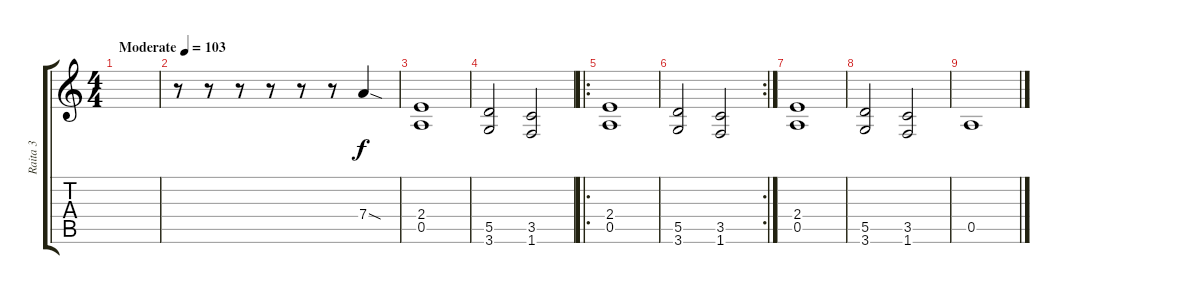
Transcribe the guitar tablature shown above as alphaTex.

\track ("Raita 3" "Raita 3") {instrument distortionguitar}
\staff {score tabs}
\tuning (E4 B3 G3 D3 A2 E2) {hide}
\ts (4 4)
\tempo (103 "Moderate")
\clef g2
\ks c
|
r.8 r.8 r.8 r.8 r.8 r.8 7.4{sod}.4 |
(2.4 0.5).1 |
(5.5 3.6).2 (3.5 1.6).2 |
\ro
(2.4 0.5).1 |
\rc 2
(5.5 3.6).2 (3.5 1.6).2 |
(2.4 0.5).1 |
(5.5 3.6).2 (3.5 1.6).2 |
0.5.1
